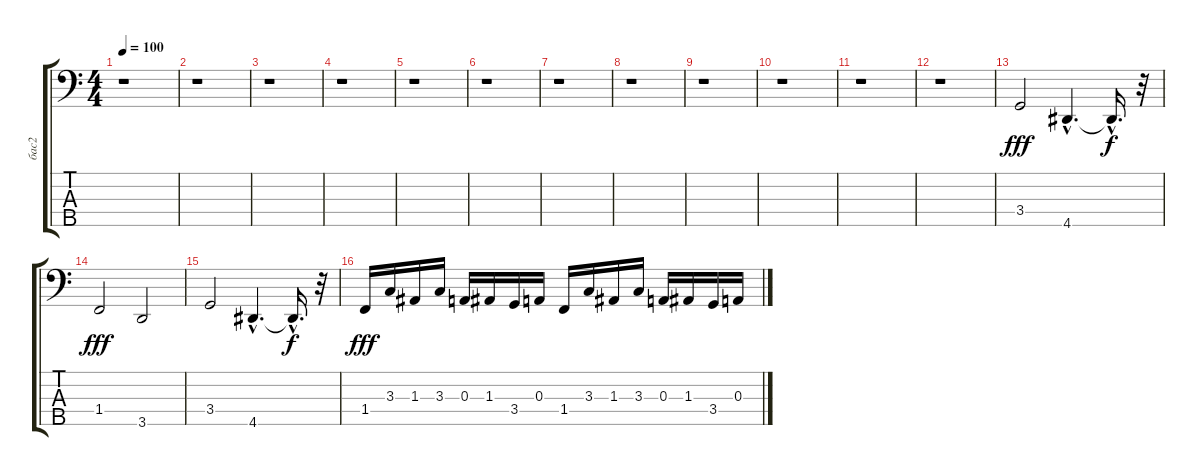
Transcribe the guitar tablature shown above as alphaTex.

\track ("бас2" "бас2") {instrument electricbassfinger}
\staff {score tabs}
\tuning (G2 D2 A1 E1 B0) {hide}
\ts (4 4)
\tempo 100
\clef f4
\ks c
r.1{dy fff instrument electricbassfinger} |
r.1 |
r.1 |
r.1 |
r.1 |
r.1 |
r.1 |
r.1 |
r.1 |
r.1 |
r.1 |
r.1 |
3.4.2 4.5{hac}.4{d} 4.5{hac t}.16{d dy f} r.32 |
1.4.2{dy fff} 3.5.2 |
3.4.2 4.5{hac}.4{d} 4.5{hac t}.16{d dy f} r.32 |
1.4.16{dy fff} 3.3.16 1.3.16 3.3.16 0.3.16 1.3.16 3.4.16 0.3.16 1.4.16 3.3.16 1.3.16 3.3.16 0.3.16 1.3.16 3.4.16 0.3.16
